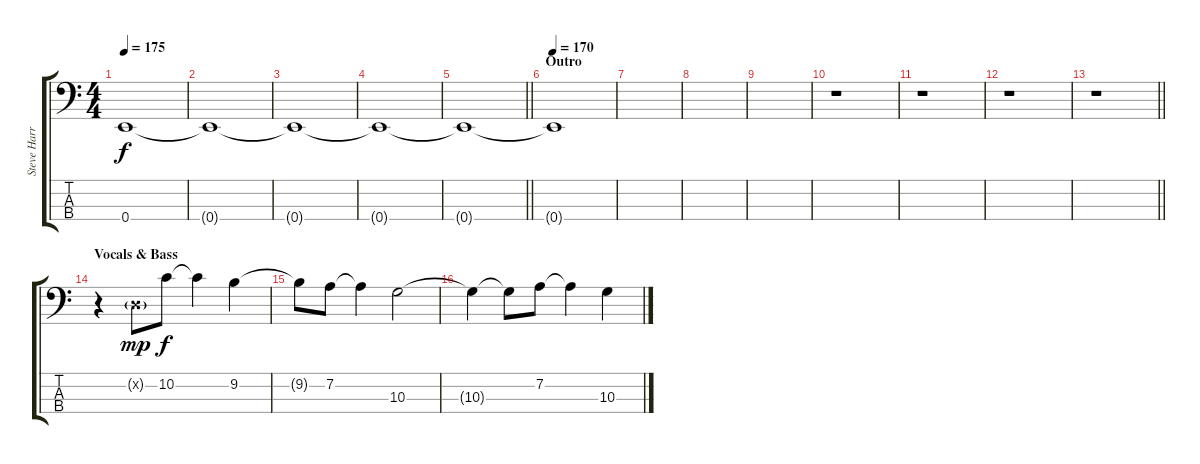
\track ("Steve Harris" "Steve Harr") {instrument electricbassfinger}
\staff {score tabs}
\tuning (G2 D2 A1 E1) {hide}
\ts (4 4)
\tempo 175
\clef f4
\ks c
0.4{t}.1{dy f} |
0.4{t}.1{volume 5} |
0.4{t}.1 |
0.4{t}.1 |
\barLineRight lightlight
0.4{t}.1 |
\section ("" "Outro")
\tempo 170
0.4{t}.1 |
|
|
|
r.1 |
r.1 |
r.1 |
\barLineRight lightlight
r.1 |
\section ("" "Vocals & Bass")
r.4{volume 16} 0.2{g x}.8{dy mp} 10.2.8{dy f} 10.2{t}.4 9.2.4 |
9.2{t}.8 7.2.8 7.2{t}.4 10.3.2 |
10.3{t}.4 10.3{t}.8 7.2.8 7.2{t}.4 10.3.4
